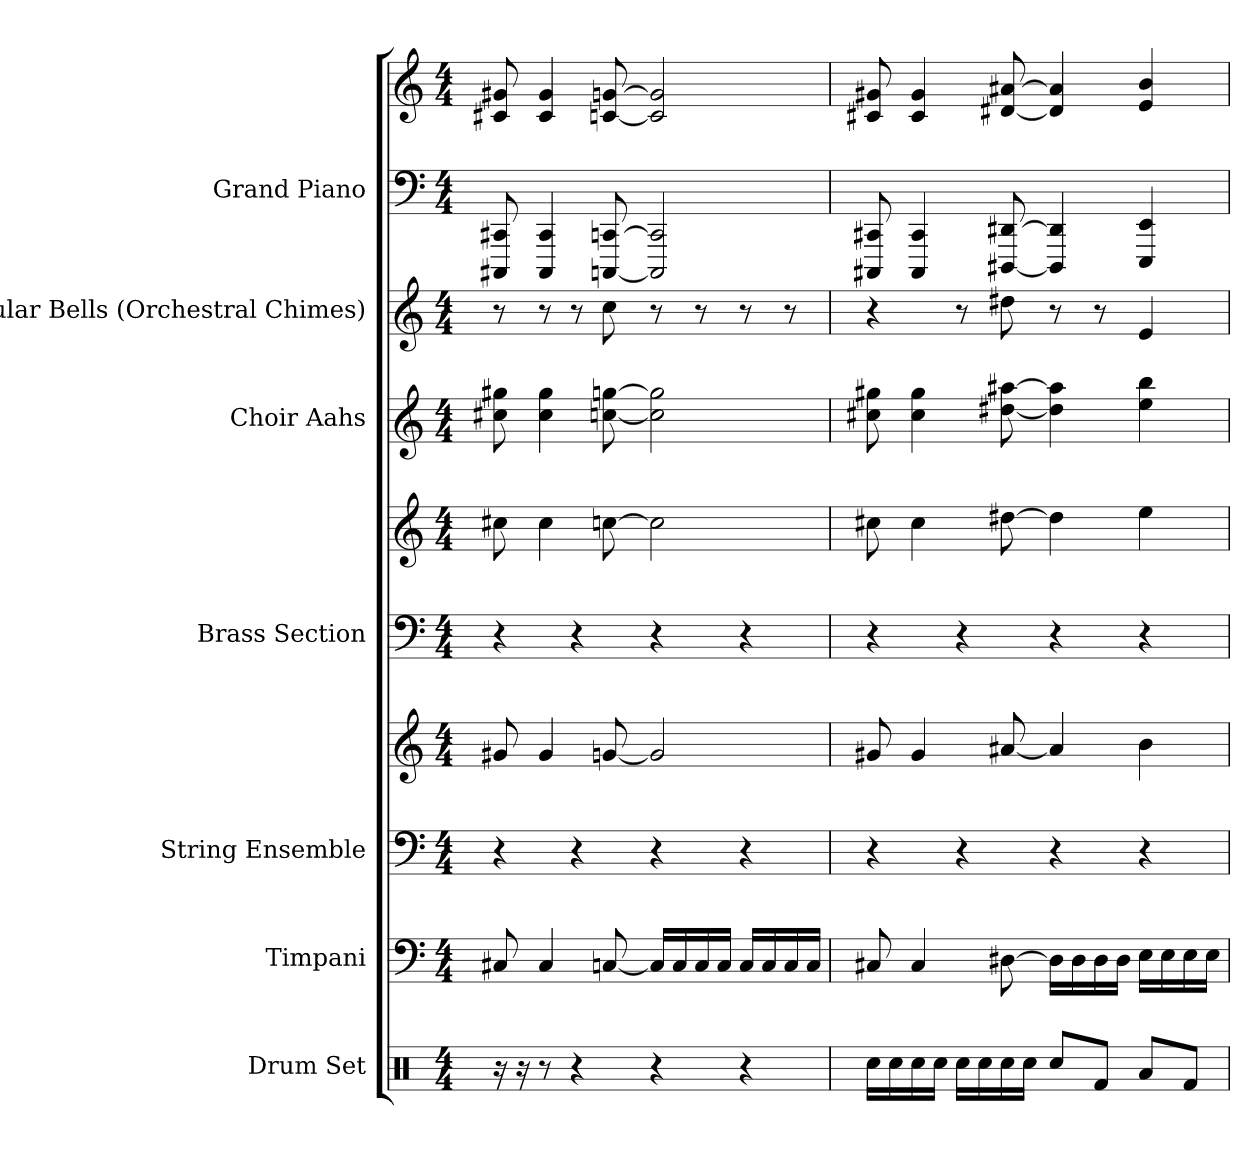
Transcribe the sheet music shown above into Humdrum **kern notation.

**kern	**kern	**kern	**kern	**kern	**kern	**kern	**kern	**kern	**kern
*part7	*part6	*part5	*part5	*part4	*part4	*part3	*part2	*part1	*part1
*staff10	*staff9	*staff8	*staff7	*staff6	*staff5	*staff4	*staff3	*staff2	*staff1
*I"Drum Set	*I"Timpani	*I"String Ensemble	*	*I"Brass Section	*	*I"Choir Aahs	*I"Tubular Bells (Orchestral Chimes)	*I"Grand Piano	*
*I'Drs.	*I'Timp.	*I'St. Ens.	*	*I'Brs. Se.	*	*I'Ch. Aa.	*I'Tu. Be.	*I'Pno.	*
*stria5	*stria5	*stria5	*stria5	*stria5	*stria5	*stria5	*stria5	*stria5	*stria5
*clefX	*clefF4	*clefF4	*clefG2	*clefF4	*clefG2	*clefG2	*clefG2	*clefF4	*clefG2
*k[]	*k[]	*k[]	*k[]	*k[]	*k[]	*k[]	*k[]	*k[]	*k[]
*M4/4	*M4/4	*M4/4	*M4/4	*M4/4	*M4/4	*M4/4	*M4/4	*M4/4	*M4/4
*MM160	*MM160	*MM160	*MM160	*MM160	*MM160	*MM160	*MM160	*MM160	*MM160
=1	=1	=1	=1	=1	=1	=1	=1	=1	=1
16r	8C#X	4r	8g#X	4r	8cc#X	8cc#X 8gg#X	8r	8CC#X 8CCC#X	8c#X 8g#X
16r	.	.	.	.	.	.	.	.	.
8r	4C#	.	4g#	.	4cc#	4cc# 4gg#	8r	4CC# 4CCC#	4c# 4g#
4r	.	4r	.	4r	.	.	8r	.	.
.	[8Cn	.	[8gn	.	[8ccn	[8ccn [8ggn	8cc	[8CCn [8CCCn	[8cn [8gn
4r	16CLL]	4r	2g]	4r	2cc]	2gg] 2cc]	8r	2CC] 2CCC]	2c] 2g]
.	16C	.	.	.	.	.	.	.	.
.	16C	.	.	.	.	.	8r	.	.
.	16CJJ	.	.	.	.	.	.	.	.
4r	16CLL	4r	.	4r	.	.	8r	.	.
.	16C	.	.	.	.	.	.	.	.
.	16C	.	.	.	.	.	8r	.	.
.	16CJJ	.	.	.	.	.	.	.	.
=2	=2	=2	=2	=2	=2	=2	=2	=2	=2
16RccLL	8C#X	4r	8g#X	4r	8cc#X	8cc#X 8gg#X	4r	8CCC#X 8CC#X	8c#X 8g#X
16Rcc	.	.	.	.	.	.	.	.	.
16Rcc	4C#	.	4g#	.	4cc#	4cc# 4gg#	.	4CCC# 4CC#	4c# 4g#
16RccJJ	.	.	.	.	.	.	.	.	.
16RccLL	.	4r	.	4r	.	.	8r	.	.
16Rcc	.	.	.	.	.	.	.	.	.
16Rcc	[8D#X	.	[8a#X	.	[8dd#X	[8dd#X [8aa#X	8dd#X	[8DDD#X [8DD#X	[8d#X [8a#X
16RccJJ	.	.	.	.	.	.	.	.	.
8RccL	16D#LL]	4r	4a#]	4r	4dd#]	4dd#] 4aa#]	8r	4DDD#] 4DD#]	4d#] 4a#]
.	16D#	.	.	.	.	.	.	.	.
8RfJ	16D#	.	.	.	.	.	8r	.	.
.	16D#JJ	.	.	.	.	.	.	.	.
8RaL	16ELL	4r	4b	4r	4ee	4ee 4bb	4e	4EEE 4EE	4e 4b
.	16E	.	.	.	.	.	.	.	.
8RfJ	16E	.	.	.	.	.	.	.	.
.	16EJJ	.	.	.	.	.	.	.	.
=	=	=	=	=	=	=	=	=	=
*-	*-	*-	*-	*-	*-	*-	*-	*-	*-
